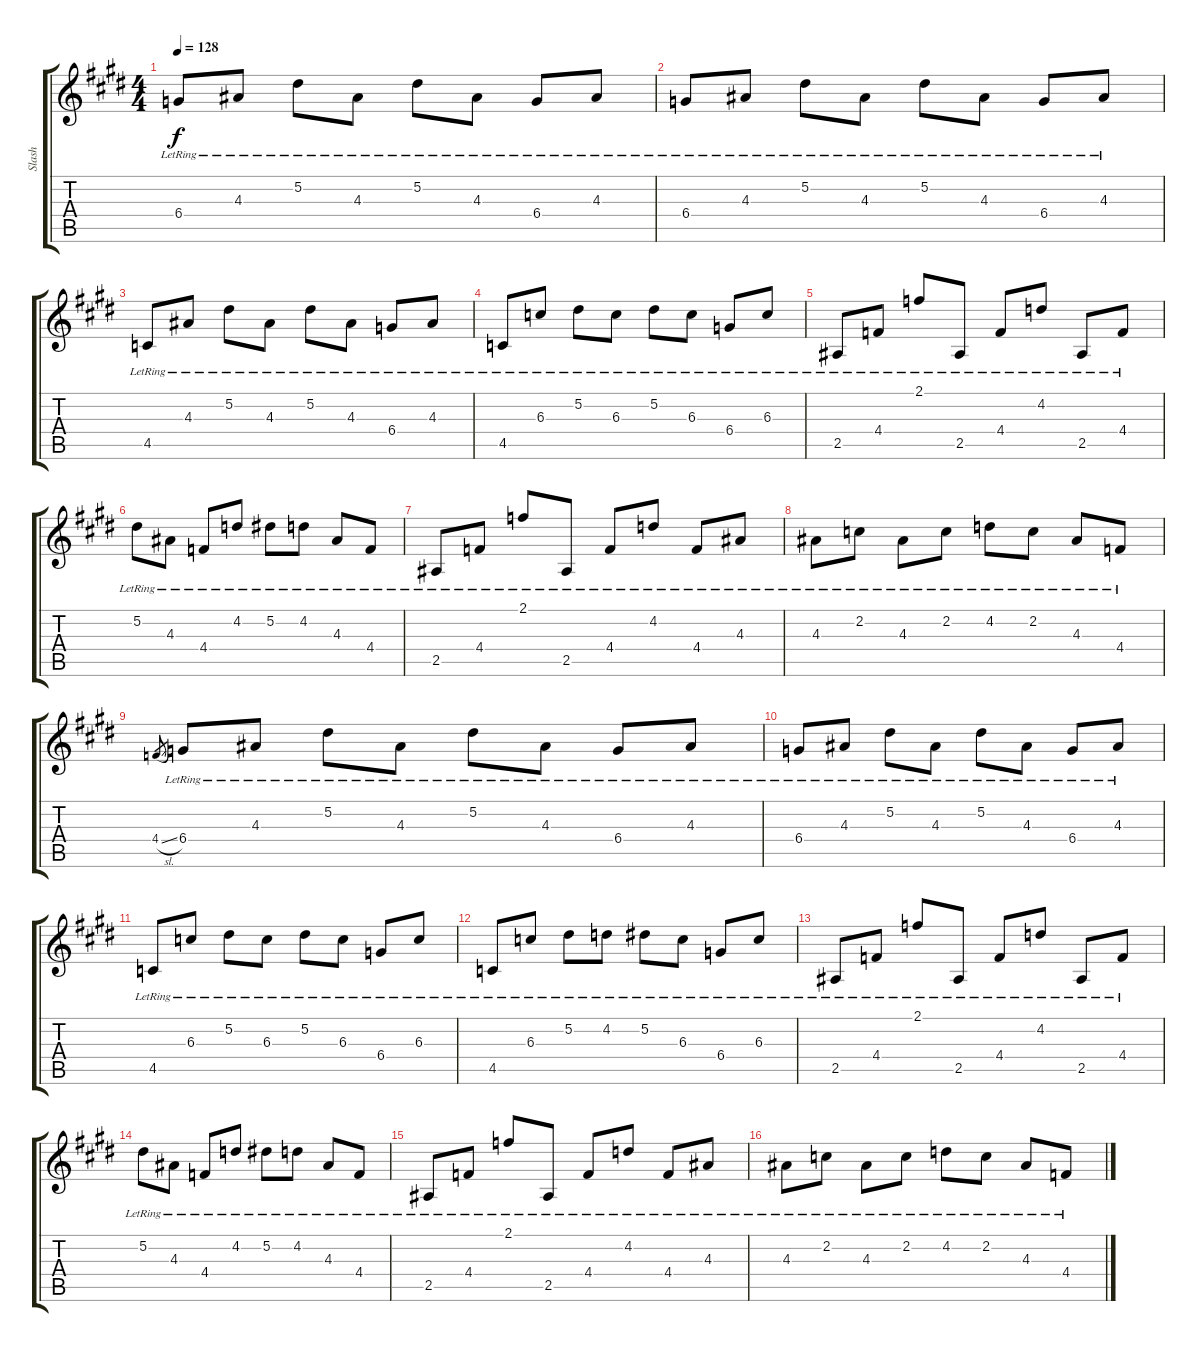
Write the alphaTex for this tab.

\track ("Slash" "Slash") {instrument acousticguitarsteel}
\staff {score tabs}
\tuning (Eb4 Bb3 Gb3 Db3 Ab2 Eb2) {hide}
\ts (4 4)
\tempo 128
\clef g2
\ks e
6.4{lr}.8{dy f instrument acousticguitarsteel} 4.3{lr}.8 5.2{lr}.8 4.3{lr}.8 5.2{lr}.8 4.3{lr}.8 6.4{lr}.8 4.3{lr}.8 |
\ks c#minor
6.4{lr}.8 4.3{lr}.8 5.2{lr}.8 4.3{lr}.8 5.2{lr}.8 4.3{lr}.8 6.4{lr}.8 4.3{lr}.8 |
4.5{lr}.8 4.3{lr}.8 5.2{lr}.8 4.3{lr}.8 5.2{lr}.8 4.3{lr}.8 6.4{lr}.8 4.3{lr}.8 |
4.5{lr}.8 6.3{lr}.8 5.2{lr}.8 6.3{lr}.8 5.2{lr}.8 6.3{lr}.8 6.4{lr}.8 6.3{lr}.8 |
\ks e
2.5{lr}.8 4.4{lr}.8 2.1{lr}.8 2.5{lr}.8 4.4{lr}.8 4.2{lr}.8 2.5{lr}.8 4.4{lr}.8 |
\ks c#minor
5.2{lr}.8 4.3{lr}.8 4.4{lr}.8 4.2{lr}.8 5.2{lr}.8 4.2{lr}.8 4.3{lr}.8 4.4{lr}.8 |
2.5{lr}.8 4.4{lr}.8 2.1{lr}.8 2.5{lr}.8 4.4{lr}.8 4.2{lr}.8 4.4{lr}.8 4.3{lr}.8 |
4.3{lr}.8 2.2{lr}.8 4.3{lr}.8 2.2{lr}.8 4.2{lr}.8 2.2{lr}.8 4.3{lr}.8 4.4{lr}.8 |
\ks e
4.4{sl}.8{gr} 6.4{lr}.8 4.3{lr}.8 5.2{lr}.8 4.3{lr}.8 5.2{lr}.8 4.3{lr}.8 6.4{lr}.8 4.3{lr}.8 |
\ks c#minor
6.4{lr}.8 4.3{lr}.8 5.2{lr}.8 4.3{lr}.8 5.2{lr}.8 4.3{lr}.8 6.4{lr}.8 4.3{lr}.8 |
4.5{lr}.8 6.3{lr}.8 5.2{lr}.8 6.3{lr}.8 5.2{lr}.8 6.3{lr}.8 6.4{lr}.8 6.3{lr}.8 |
4.5{lr}.8 6.3{lr}.8 5.2{lr}.8 4.2{lr}.8 5.2{lr}.8 6.3{lr}.8 6.4{lr}.8 6.3{lr}.8 |
\ks e
2.5{lr}.8 4.4{lr}.8 2.1{lr}.8 2.5{lr}.8 4.4{lr}.8 4.2{lr}.8 2.5{lr}.8 4.4{lr}.8 |
\ks c#minor
5.2{lr}.8 4.3{lr}.8 4.4{lr}.8 4.2{lr}.8 5.2{lr}.8 4.2{lr}.8 4.3{lr}.8 4.4{lr}.8 |
2.5{lr}.8 4.4{lr}.8 2.1{lr}.8 2.5{lr}.8 4.4{lr}.8 4.2{lr}.8 4.4{lr}.8 4.3{lr}.8 |
4.3{lr}.8 2.2{lr}.8 4.3{lr}.8 2.2{lr}.8 4.2{lr}.8 2.2{lr}.8 4.3{lr}.8 4.4{lr}.8
